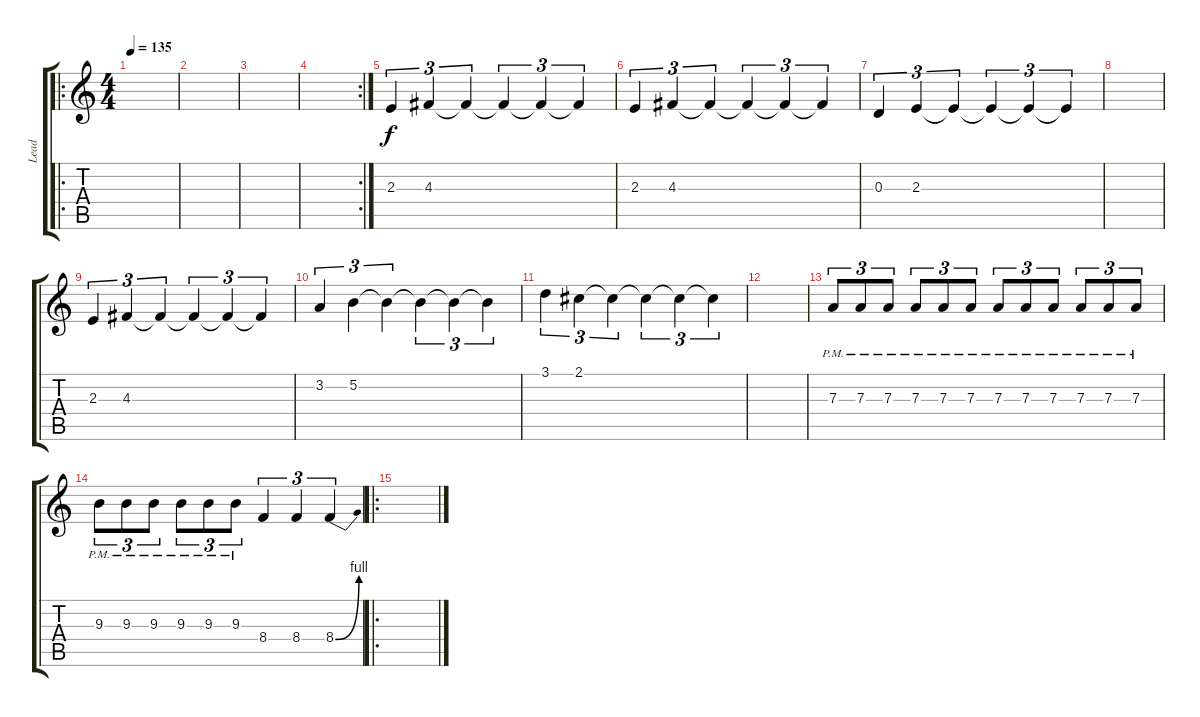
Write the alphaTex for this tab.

\track ("Lead" "Lead") {instrument distortionguitar}
\staff {score tabs}
\tuning (B3 Gb3 D3 A2 E2 B1) {hide}
\ro
\ts (4 4)
\tempo 135
\clef g2
\ks c
|
|
|
\rc 2
|
2.3.4{tu (3 2)} 4.3.4{tu (3 2)} 4.3{t}.4{tu (3 2)} 4.3{t}.4{tu (3 2)} 4.3{t}.4{tu (3 2)} 4.3{t}.4{tu (3 2)} |
2.3.4{tu (3 2)} 4.3.4{tu (3 2)} 4.3{t}.4{tu (3 2)} 4.3{t}.4{tu (3 2)} 4.3{t}.4{tu (3 2)} 4.3{t}.4{tu (3 2)} |
0.3.4{tu (3 2)} 2.3.4{tu (3 2)} 2.3{t}.4{tu (3 2)} 2.3{t}.4{tu (3 2)} 2.3{t}.4{tu (3 2)} 2.3{t}.4{tu (3 2)} |
|
2.3.4{tu (3 2)} 4.3.4{tu (3 2)} 4.3{t}.4{tu (3 2)} 4.3{t}.4{tu (3 2)} 4.3{t}.4{tu (3 2)} 4.3{t}.4{tu (3 2)} |
3.2.4{tu (3 2)} 5.2.4{tu (3 2)} 5.2{t}.4{tu (3 2)} 5.2{t}.4{tu (3 2)} 5.2{t}.4{tu (3 2)} 5.2{t}.4{tu (3 2)} |
3.1.4{tu (3 2)} 2.1.4{tu (3 2)} 2.1{t}.4{tu (3 2)} 2.1{t}.4{tu (3 2)} 2.1{t}.4{tu (3 2)} 2.1{t}.4{tu (3 2)} |
|
7.3{pm}.8{tu (3 2)} 7.3{pm}.8{tu (3 2)} 7.3{pm}.8{tu (3 2)} 7.3{pm}.8{tu (3 2)} 7.3{pm}.8{tu (3 2)} 7.3{pm}.8{tu (3 2)} 7.3{pm}.8{tu (3 2)} 7.3{pm}.8{tu (3 2)} 7.3{pm}.8{tu (3 2)} 7.3{pm}.8{tu (3 2)} 7.3{pm}.8{tu (3 2)} 7.3{pm}.8{tu (3 2)} |
9.3{pm}.8{tu (3 2)} 9.3{pm}.8{tu (3 2)} 9.3{pm}.8{tu (3 2)} 9.3{pm}.8{tu (3 2)} 9.3{pm}.8{tu (3 2)} 9.3{pm}.8{tu (3 2)} 8.4.4{tu (3 2) instrument guitarharmonics} 8.4.4{tu (3 2)} 8.4{be (bend 0 0 60 4)}.4{tu (3 2)} |
\ro
